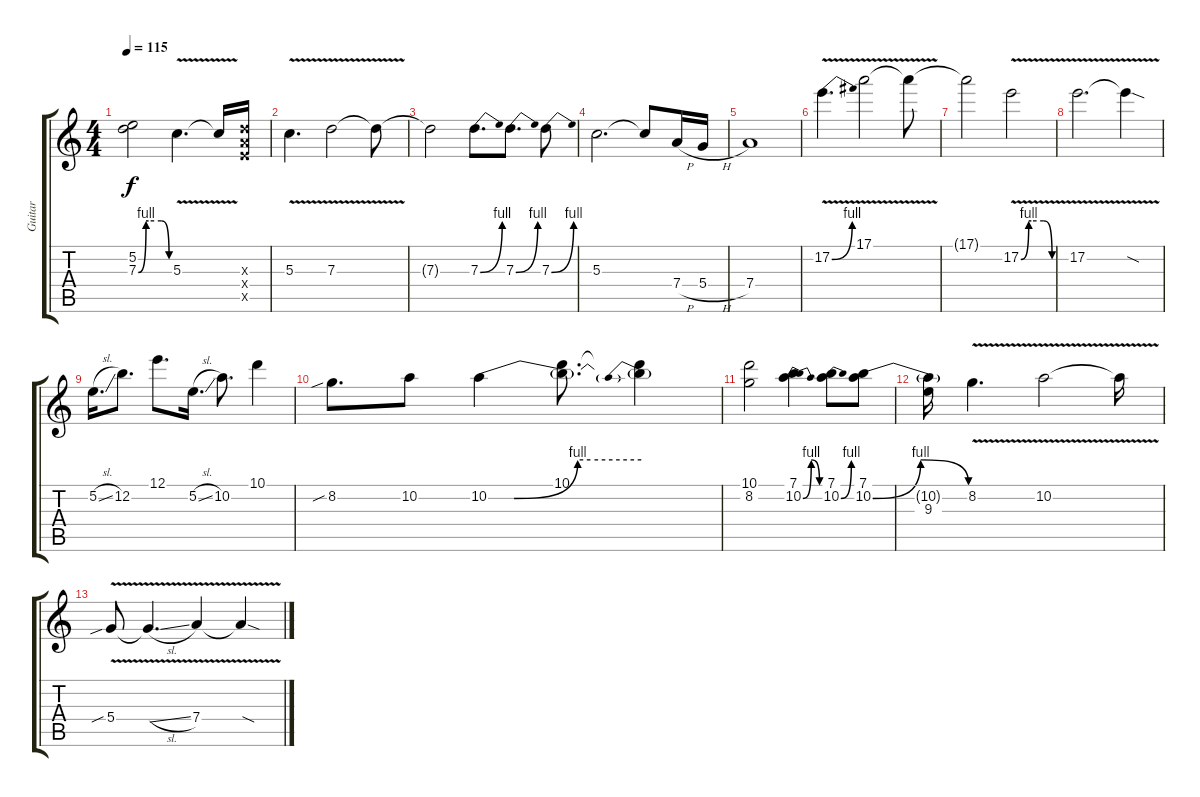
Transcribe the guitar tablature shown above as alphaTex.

\track ("Guitar" "Guitar") {instrument distortionguitar}
\staff {score tabs}
\tuning (E4 B3 G3 D3 A2 E2) {hide}
\ts (4 4)
\tempo 115
\clef g2
\ks c
(5.2 7.3{be (custom 0 0 15 4 20 4 45 4 60 0)}).2{dy f} 5.3{v}.4{d} 5.3{t}.16 (7.3{x} 7.4{x} 7.5{x}).16 |
5.3{v}.4{d} 7.3{v}.2 7.3{t}.8 |
7.3{t}.2 7.3{be (bend 0 0 60 4)}.8{d} 7.3{be (bend 0 0 60 4)}.8{d} 7.3{be (bend 0 0 60 4)}.8 |
5.3.2{d} 5.3{t}.8 7.4{h}.16 5.4{h}.16 |
7.4.1 |
17.2{be (bend 0 0 60 4) v}.4{d} 17.1{v}.2 17.1{t}.8 |
17.1{t}.2 17.2{be (custom 0 0 15 4 20 4 44 4 60 0) v}.2 |
17.2{v}.2{d} 17.2{sod t}.4 |
5.2{sl}.16{d} 12.2.8{d} 12.1.8{d} 5.2{sl}.16{d} 10.2.8{d} 10.1.4 |
8.2{sib}.8{d} 10.2.8 10.2{be (custom 0 0 10 0 35 4 40 4 60 4)}.4 (10.1 10.2{t}).8{d} (10.1{t} 10.2{be (prebend 0 4 60 4) t}).4 |
(10.1 8.2).2 (7.1 10.2{be (bendrelease 0 0 25 4 40 4 60 0)}).4 (7.1 10.2{be (bend 0 0 60 4)}).8 (7.1 10.2{be (bendrelease 0 0 25 4 40 4 60 0)}).8 |
(10.2{t} 9.3).16 8.2{v}.4{d} 10.2{v}.2 10.2{t}.16 |
5.4{v sib}.8 5.4{sl t}.4{d} 7.4{v}.4 7.4{sod t}.4
